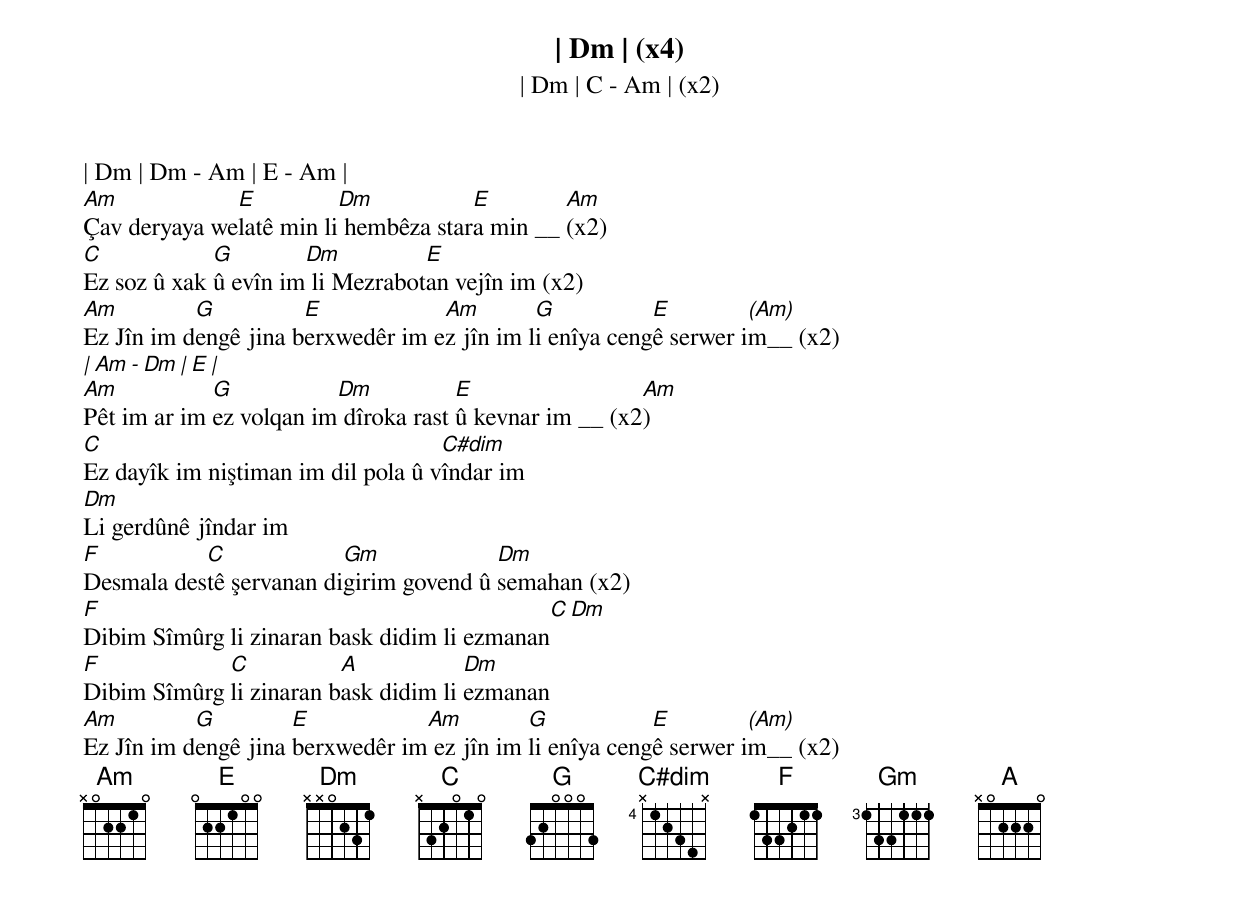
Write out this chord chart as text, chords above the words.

| Dm | (x4)
| Dm | C - Am | (x2)
| Dm | Dm - Am | E - Am |
Am            E          Dm           E        Am
Çav deryaya welatê min li hembêza stara min __ (x2)
C            G        Dm          E
Ez soz û xak û evîn im li Mezrabotan vejîn im (x2)
Am         G          E            Am        G           E         (Am)
Ez Jîn im dengê jina berxwedêr im ez jîn im li enîya cengê serwer im__ (x2)
| Am - Dm | E |
Am           G           Dm           E		        Am
Pêt im ar im ez volqan im dîroka rast û kevnar im __ (x2)
C		                    C#dim
Ez dayîk im niştiman im dil pola û vîndar im
Dm
Li gerdûnê jîndar im
F          C             Gm             Dm
Desmala destê şervanan digirim govend û semahan (x2)
F			                     C            Dm
Dibim Sîmûrg li zinaran bask didim li ezmanan
F            C           A            Dm
Dibim Sîmûrg li zinaran bask didim li ezmanan
Am         G         E           Am         G            E         (Am)
Ez Jîn im dengê jina berxwedêr im ez jîn im li enîya cengê serwer im__ (x2)
